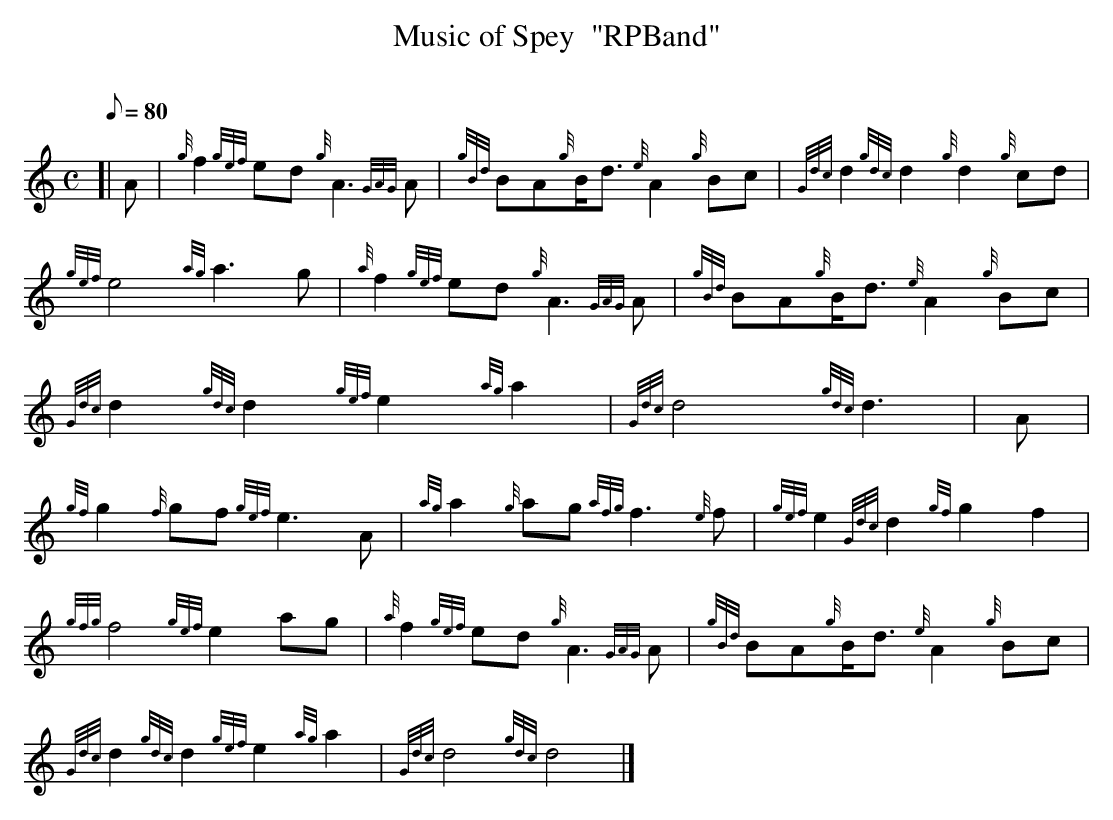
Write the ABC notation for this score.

X:1
T:Music of Spey  "RPBand"
M:C
L:1/8
Q:80
C:
K:HP
[| A | \
{g}f2{gef}ed{g}A3{GAG}A | \
{gBd}BA{g}B/2d3/2{e}A2{g}Bc | \
{Gdc}d2{gdc}d2{g}d2{g}cd |
{gef}e4{ag}a3g | \
{a}f2{gef}ed{g}A3{GAG}A | \
{gBd}BA{g}B/2d3/2{e}A2{g}Bc |
{Gdc}d2{gdc}d2{gef}e2{ag}a2 | \
{Gdc}d4{gdc}d3 | \
A |
{gf}g2{f}gf{gef}e3A | \
{ag}a2{g}ag{afg}f3{e}f | \
{gef}e2{Gdc}d2{gf}g2f2 |
{gfg}f4{gef}e2ag | \
{a}f2{gef}ed{g}A3{GAG}A | \
{gBd}BA{g}B/2d3/2{e}A2{g}Bc |
{Gdc}d2{gdc}d2{gef}e2{ag}a2 | \
{Gdc}d4{gdc}d4|]
